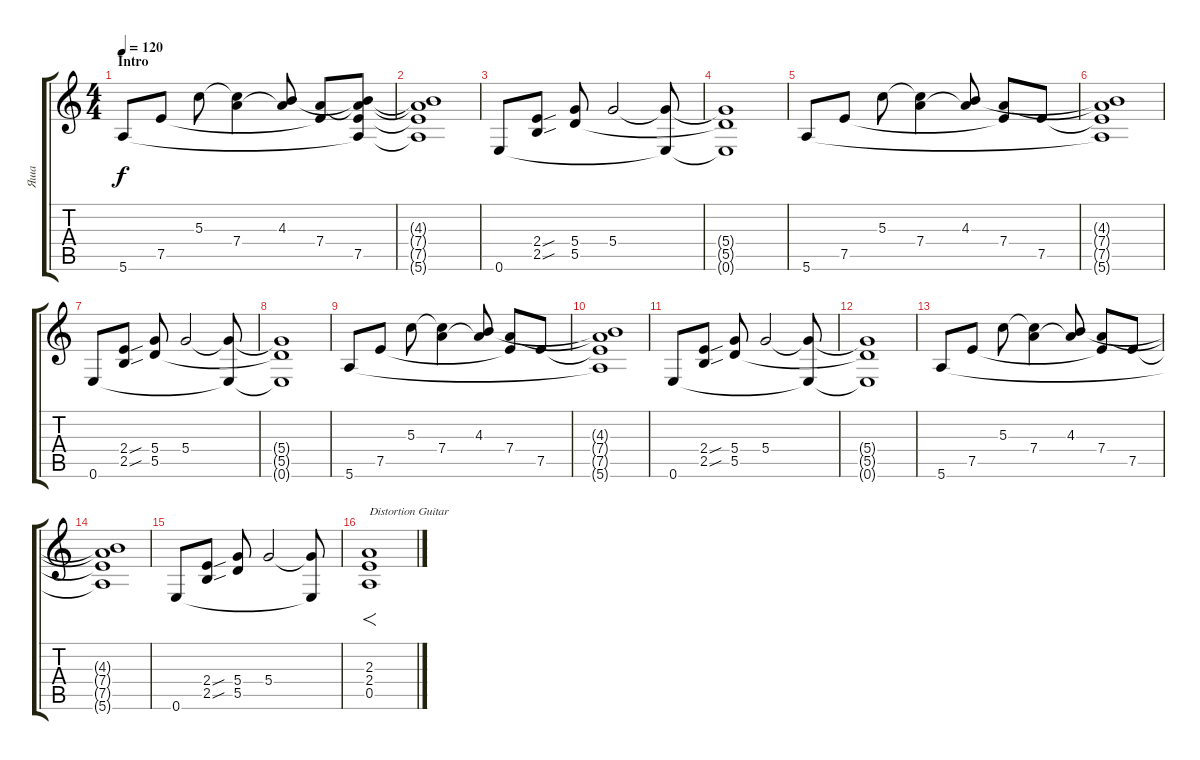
\track ("Яша" "Яша") {instrument electricguitarjazz}
\staff {score tabs}
\tuning (E4 B3 G3 D3 A2 E2) {hide}
\ts (4 4)
\section ("" "Intro")
\tempo 120
\clef g2
\ks c
5.6.8{dy f instrument electricguitarjazz} 7.5.8 5.3.8 (5.3{t} 7.4).4 (4.3 7.4{t}).8 (7.4 7.5{t}).8 (4.3{t} 7.4{t} 7.5 5.6{t}).8 |
(4.3{t} 7.4{t} 7.5{t} 5.6{t}).1 |
0.6.8 (2.4{sou} 2.5{sou}).8 (5.4 5.5).8 5.4.2 (5.4{t} 0.6{t}).8 |
(5.4{t} 5.5{t} 0.6{t}).1 |
5.6.8 7.5.8 5.3.8 (5.3{t} 7.4).4 (4.3 7.4{t}).8 (7.4 7.5{t}).8 7.5.8 |
(4.3{t} 7.4{t} 7.5{t} 5.6{t}).1 |
0.6.8 (2.4{sou} 2.5{sou}).8 (5.4 5.5).8 5.4.2 (5.4{t} 0.6{t}).8 |
(5.4{t} 5.5{t} 0.6{t}).1 |
5.6.8 7.5.8 5.3.8 (5.3{t} 7.4).4 (4.3 7.4{t}).8 (7.4 7.5{t}).8 7.5.8 |
(4.3{t} 7.4{t} 7.5{t} 5.6{t}).1 |
0.6.8 (2.4{sou} 2.5{sou}).8 (5.4 5.5).8 5.4.2 (5.4{t} 0.6{t}).8 |
(5.4{t} 5.5{t} 0.6{t}).1 |
5.6.8 7.5.8 5.3.8 (5.3{t} 7.4).4 (4.3 7.4{t}).8 (7.4 7.5{t}).8 7.5.8 |
(4.3{t} 7.4{t} 7.5{t} 5.6{t}).1 |
0.6.8 (2.4{sou} 2.5{sou}).8 (5.4 5.5).8 5.4.2 (5.4{t} 0.6{t}).8 |
(2.3 2.4 0.5).1{f txt "Distortion Guitar" instrument distortionguitar}
